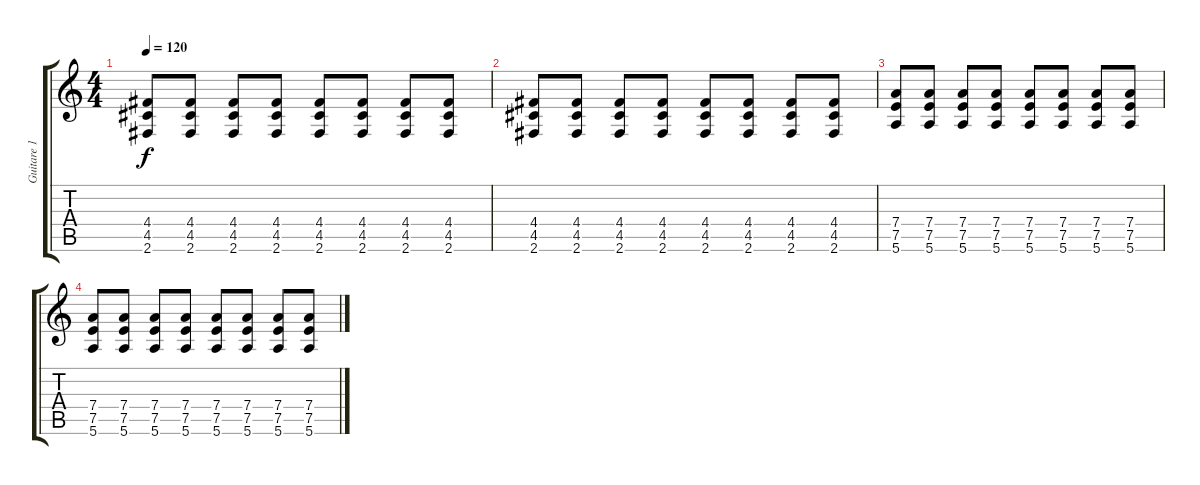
\track ("Guitare 1" "Guitare 1") {instrument electricguitarmuted}
\staff {score tabs}
\tuning (E4 B3 G3 D3 A2 E2) {hide}
\ts (4 4)
\tempo 120
\clef g2
\ks c
(4.4 4.5 2.6).8{dy f} (4.4 4.5 2.6).8 (4.4 4.5 2.6).8 (4.4 4.5 2.6).8 (4.4 4.5 2.6).8 (4.4 4.5 2.6).8 (4.4 4.5 2.6).8 (4.4 4.5 2.6).8 |
(4.4 4.5 2.6).8 (4.4 4.5 2.6).8 (4.4 4.5 2.6).8 (4.4 4.5 2.6).8 (4.4 4.5 2.6).8 (4.4 4.5 2.6).8 (4.4 4.5 2.6).8 (4.4 4.5 2.6).8 |
(7.4 7.5 5.6).8 (7.4 7.5 5.6).8 (7.4 7.5 5.6).8 (7.4 7.5 5.6).8 (7.4 7.5 5.6).8 (7.4 7.5 5.6).8 (7.4 7.5 5.6).8 (7.4 7.5 5.6).8 |
(7.4 7.5 5.6).8 (7.4 7.5 5.6).8 (7.4 7.5 5.6).8 (7.4 7.5 5.6).8 (7.4 7.5 5.6).8 (7.4 7.5 5.6).8 (7.4 7.5 5.6).8 (7.4 7.5 5.6).8
